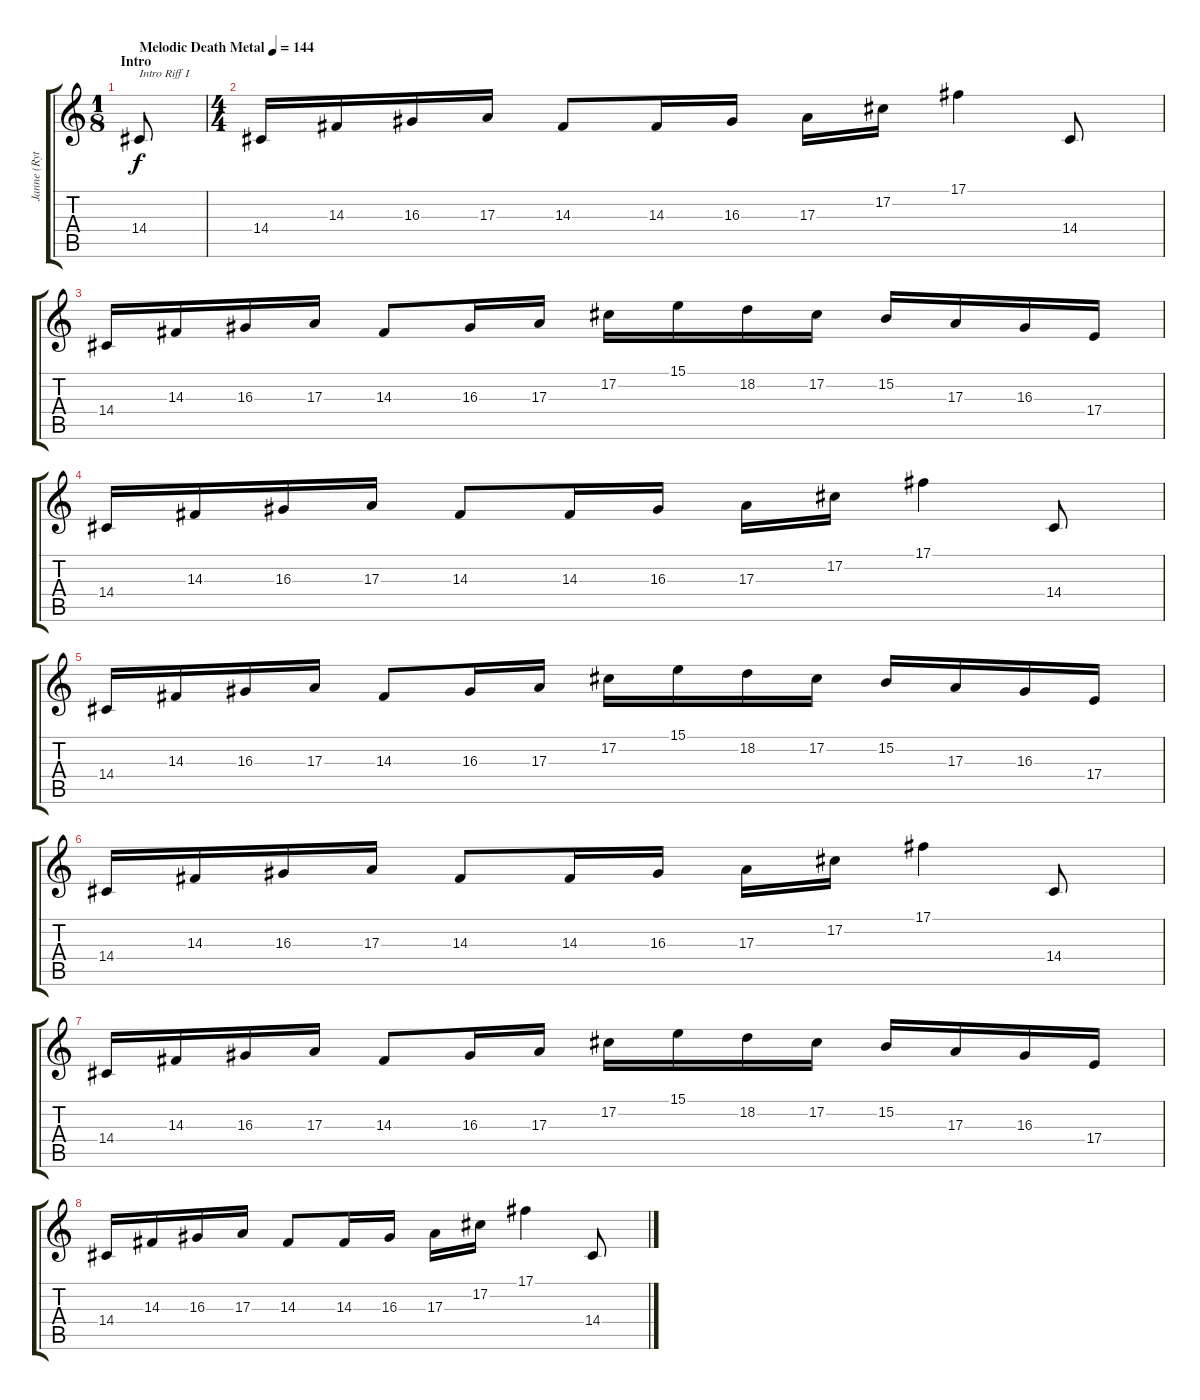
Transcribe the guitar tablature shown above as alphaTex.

\track ("Janne (Rythm II)" "Janne (Ryt") {instrument stringensemble1}
\staff {score tabs}
\tuning (Db4 Ab3 E3 B2 Gb2 Db2) {hide}
\ts (1 8)
\section ("" "Intro")
\tempo (144 "Melodic Death Metal")
\clef g2
\ks c
14.4.8{txt "Intro Riff I" dy f volume 10 balance 8 instrument stringensemble1} |
\ts (4 4)
14.4.16 14.3.16 16.3.16 17.3.16 14.3.8 14.3.16 16.3.16 17.3.16 17.2.16 17.1.4 14.4.8 |
14.4.16 14.3.16 16.3.16 17.3.16 14.3.8 16.3.16 17.3.16 17.2.16 15.1.16 18.2.16 17.2.16 15.2.16 17.3.16 16.3.16 17.4.16 |
14.4.16 14.3.16 16.3.16 17.3.16 14.3.8 14.3.16 16.3.16 17.3.16 17.2.16 17.1.4 14.4.8 |
14.4.16 14.3.16 16.3.16 17.3.16 14.3.8 16.3.16 17.3.16 17.2.16 15.1.16 18.2.16 17.2.16 15.2.16 17.3.16 16.3.16 17.4.16 |
14.4.16 14.3.16 16.3.16 17.3.16 14.3.8 14.3.16 16.3.16 17.3.16 17.2.16 17.1.4 14.4.8 |
14.4.16 14.3.16 16.3.16 17.3.16 14.3.8 16.3.16 17.3.16 17.2.16 15.1.16 18.2.16 17.2.16 15.2.16 17.3.16 16.3.16 17.4.16 |
14.4.16 14.3.16 16.3.16 17.3.16 14.3.8 14.3.16 16.3.16 17.3.16 17.2.16 17.1.4 14.4.8
